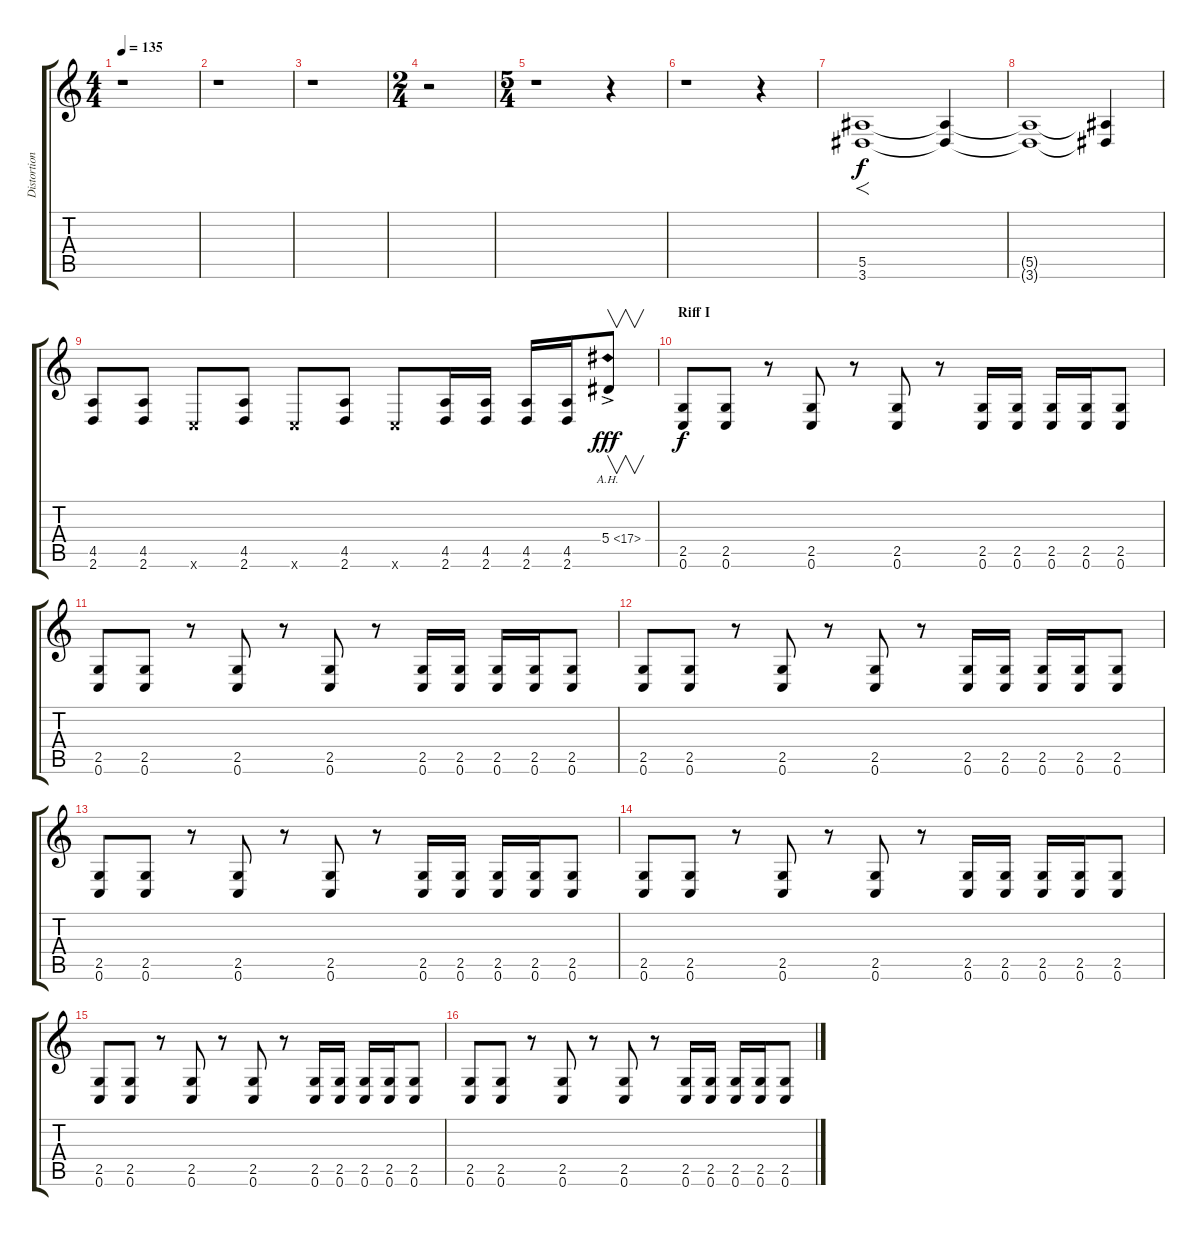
\track ("Distortion Guitar II" "Distortion") {instrument distortionguitar}
\staff {score tabs}
\tuning (C4 G3 Eb3 Bb2 F2 C2) {hide}
\ts (4 4)
\tempo 135
\clef g2
\ks c
r.1{dy f} |
r.1 |
r.1 |
\ts (2 4)
r.2 |
\ts (5 4)
r.1 r.4 |
r.1 r.4 |
(5.5 3.6).1{f} (5.5{t} 3.6{t}).4 |
(5.5{t} 3.6{t}).1 (5.5{t} 3.6{t}).4 |
(4.5 2.6).8 (4.5 2.6).8 0.6{x}.8 (4.5 2.6).8 0.6{x}.8 (4.5 2.6).8 0.6{x}.8 (4.5 2.6).16 (4.5 2.6).16 (4.5 2.6).16 (4.5 2.6).16 5.4{ah 12 ac}.8{v dy fff instrument guitarharmonics} |
\section ("" "Riff I")
(2.5 0.6).8{dy f instrument distortionguitar} (2.5 0.6).8 r.8 (2.5 0.6).8 r.8 (2.5 0.6).8 r.8 (2.5 0.6).16 (2.5 0.6).16 (2.5 0.6).16 (2.5 0.6).16 (2.5 0.6).8 |
(2.5 0.6).8 (2.5 0.6).8 r.8 (2.5 0.6).8 r.8 (2.5 0.6).8 r.8 (2.5 0.6).16 (2.5 0.6).16 (2.5 0.6).16 (2.5 0.6).16 (2.5 0.6).8 |
(2.5 0.6).8 (2.5 0.6).8 r.8 (2.5 0.6).8 r.8 (2.5 0.6).8 r.8 (2.5 0.6).16 (2.5 0.6).16 (2.5 0.6).16 (2.5 0.6).16 (2.5 0.6).8 |
(2.5 0.6).8 (2.5 0.6).8 r.8 (2.5 0.6).8 r.8 (2.5 0.6).8 r.8 (2.5 0.6).16 (2.5 0.6).16 (2.5 0.6).16 (2.5 0.6).16 (2.5 0.6).8 |
(2.5 0.6).8{instrument distortionguitar} (2.5 0.6).8 r.8 (2.5 0.6).8 r.8 (2.5 0.6).8 r.8 (2.5 0.6).16 (2.5 0.6).16 (2.5 0.6).16 (2.5 0.6).16 (2.5 0.6).8 |
(2.5 0.6).8 (2.5 0.6).8 r.8 (2.5 0.6).8 r.8 (2.5 0.6).8 r.8 (2.5 0.6).16 (2.5 0.6).16 (2.5 0.6).16 (2.5 0.6).16 (2.5 0.6).8 |
(2.5 0.6).8 (2.5 0.6).8 r.8 (2.5 0.6).8 r.8 (2.5 0.6).8 r.8 (2.5 0.6).16 (2.5 0.6).16 (2.5 0.6).16 (2.5 0.6).16 (2.5 0.6).8
